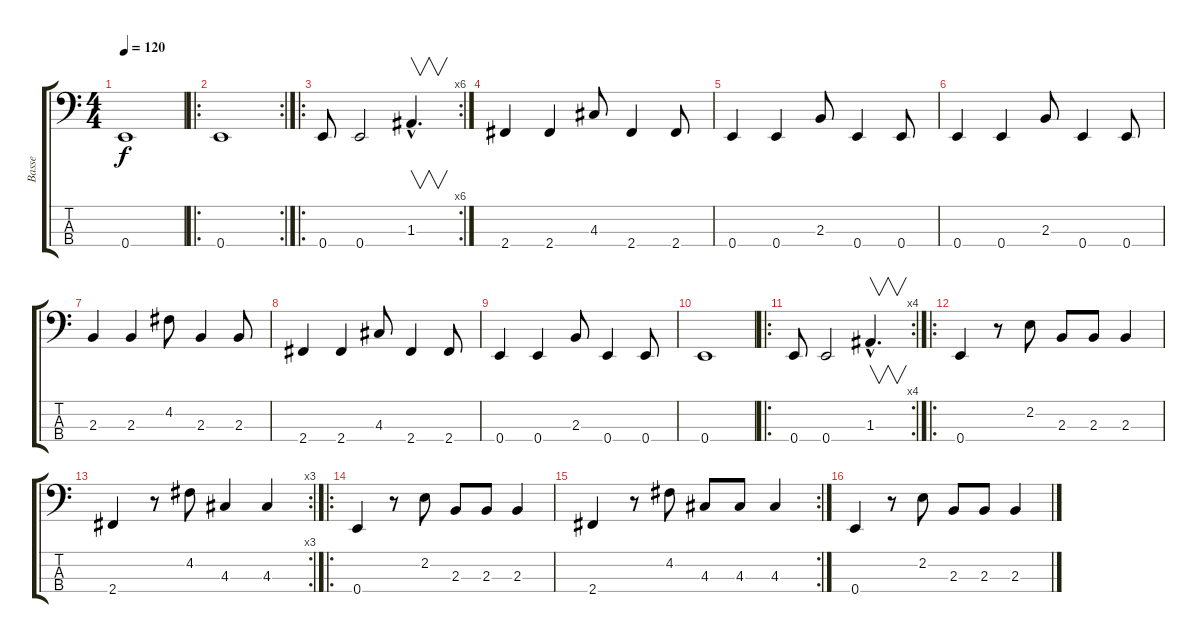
\track ("Basse" "Basse") {instrument electricbasspick}
\staff {score tabs}
\tuning (G2 D2 A1 E1) {hide}
\ts (4 4)
\tempo 120
\clef f4
\ks c
0.4.1{dy f} |
\ro
\rc 2
0.4.1 |
\ro
\rc 6
0.4.8 0.4.2 1.3{hac}.4{v d} |
2.4.4 2.4.4 4.3.8 2.4.4 2.4.8 |
0.4.4 0.4.4 2.3.8 0.4.4 0.4.8 |
0.4.4 0.4.4 2.3.8 0.4.4 0.4.8 |
2.3.4 2.3.4 4.2.8 2.3.4 2.3.8 |
2.4.4 2.4.4 4.3.8 2.4.4 2.4.8 |
0.4.4 0.4.4 2.3.8 0.4.4 0.4.8 |
0.4.1 |
\ro
\rc 4
0.4.8 0.4.2 1.3{hac}.4{v d} |
\ro
0.4.4 r.8 2.2.8 2.3.8 2.3.8 2.3.4 |
\rc 3
2.4.4 r.8 4.2.8 4.3.4 4.3.4 |
\ro
0.4.4 r.8 2.2.8 2.3.8 2.3.8 2.3.4 |
\rc 2
2.4.4 r.8 4.2.8 4.3.8 4.3.8 4.3.4 |
0.4.4 r.8 2.2.8 2.3.8 2.3.8 2.3.4
